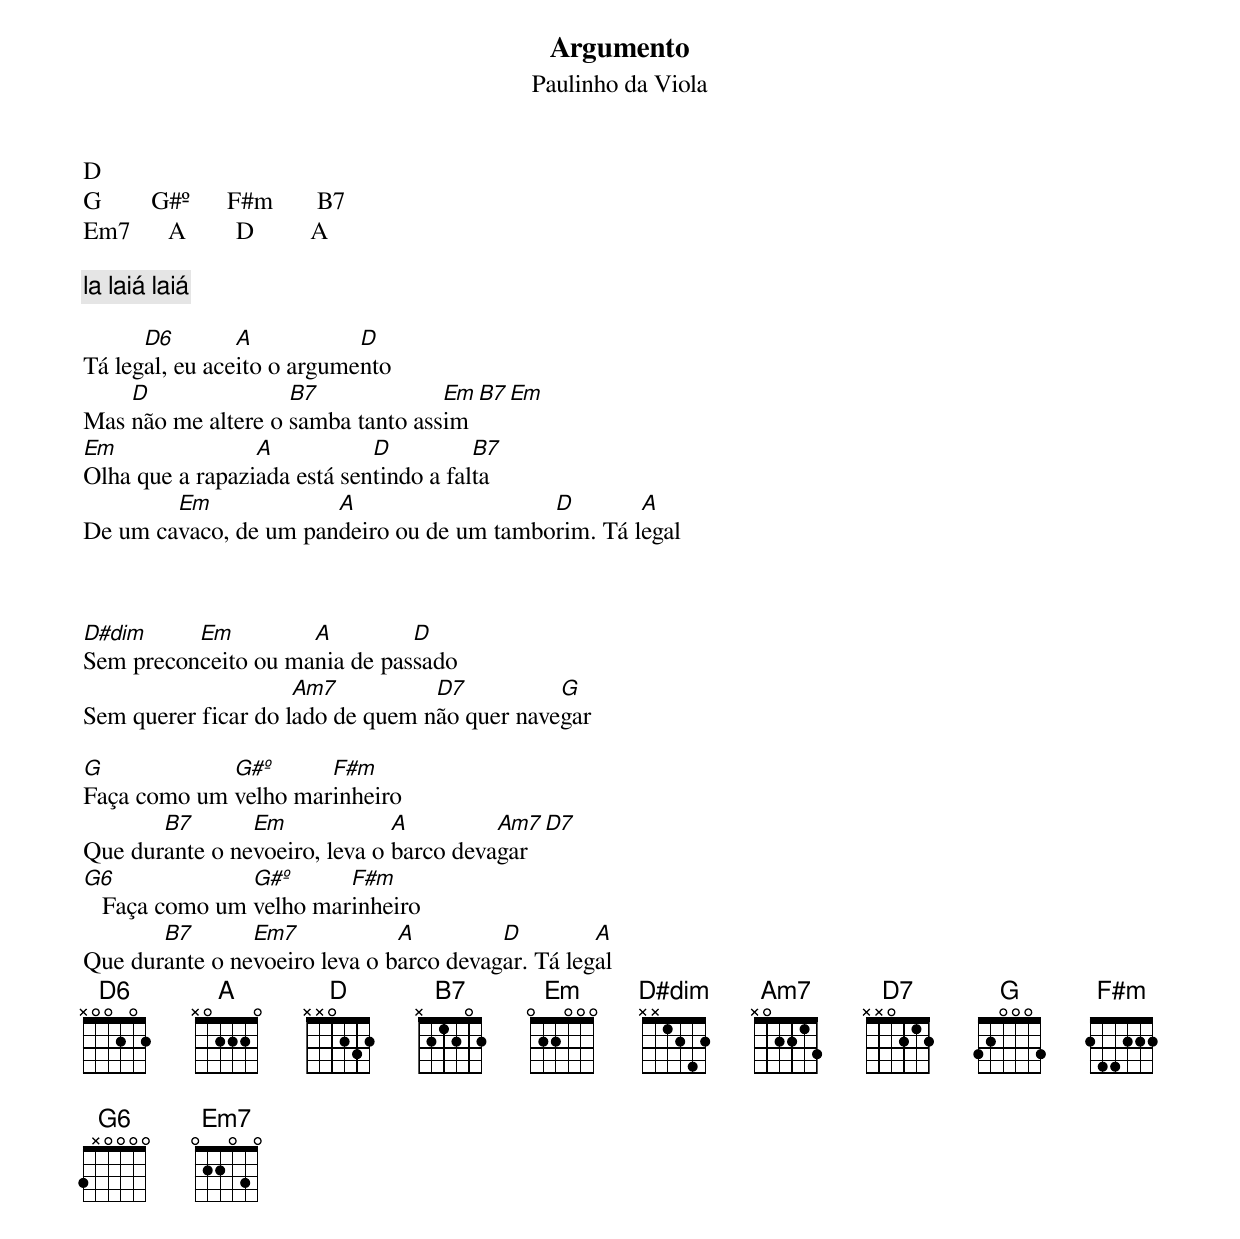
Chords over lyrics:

Argumento
Paulinho da Viola

D
G        G#º      F#m       B7
Em7      A        D         A

la laiá laiá

      D6        A           D
Tá legal, eu aceito o argumento
    D               B7             Em  B7 Em
Mas não me altere o samba tanto assim
Em               A           D          B7
Olha que a rapaziada está sentindo a falta
        Em             A                   D        A
De um cavaco, de um pandeiro ou de um tamborim. Tá legal



D#dim     Em         A         D
Sem preconceito ou mania de passado
                     Am7          D7          G
Sem querer ficar do lado de quem não quer navegar

G            G#º      F#m
Faça como um velho marinheiro
       B7       Em             A         Am7 D7
Que durante o nevoeiro, leva o barco devagar
G6              G#º      F#m
   Faça como um velho marinheiro
       B7       Em7            A         D         A
Que durante o nevoeiro leva o barco devagar. Tá legal
